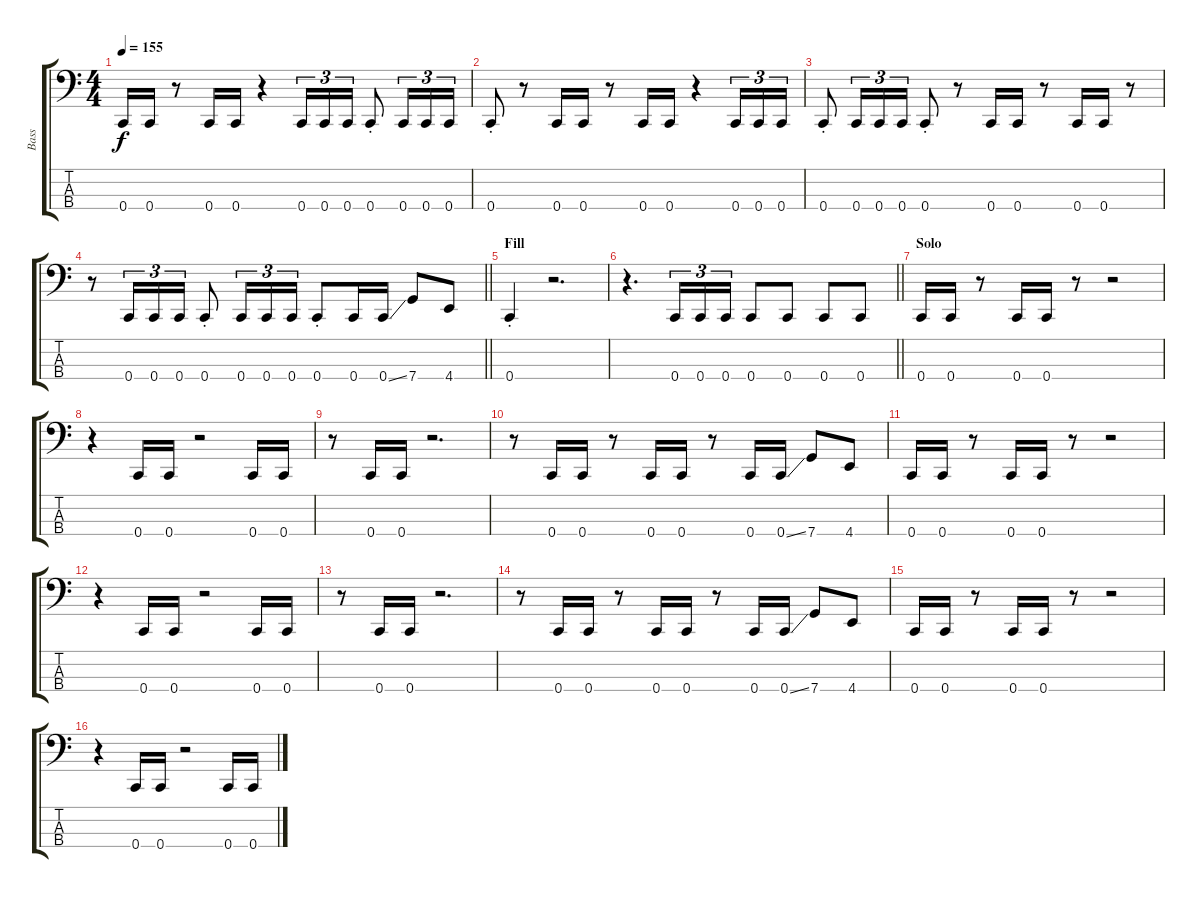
\track ("Bass" "Bass") {instrument electricbasspick}
\staff {score tabs}
\tuning (F2 C2 G1 C1) {hide}
\ts (4 4)
\tempo 155
\clef f4
\ks c
0.4.16{dy f} 0.4.16 r.8 0.4.16 0.4.16 r.4 0.4.16{tu (3 2)} 0.4.16{tu (3 2)} 0.4.16{tu (3 2)} 0.4{st}.8 0.4.16{tu (3 2)} 0.4.16{tu (3 2)} 0.4.16{tu (3 2)} |
0.4{st}.8 r.8 0.4.16 0.4.16 r.8 0.4.16 0.4.16 r.4 0.4.16{tu (3 2)} 0.4.16{tu (3 2)} 0.4.16{tu (3 2)} |
0.4{st}.8 0.4.16{tu (3 2)} 0.4.16{tu (3 2)} 0.4.16{tu (3 2)} 0.4{st}.8 r.8 0.4.16 0.4.16 r.8 0.4.16 0.4.16 r.8 |
\barLineRight lightlight
r.8 0.4.16{tu (3 2)} 0.4.16{tu (3 2)} 0.4.16{tu (3 2)} 0.4{st}.8 0.4.16{tu (3 2)} 0.4.16{tu (3 2)} 0.4.16{tu (3 2)} 0.4{st}.8 0.4.16 0.4{ss}.16 7.4.8 4.4.8 |
\section ("" "Fill")
0.4{st}.4 r.2{d} |
\barLineRight lightlight
r.4{d} 0.4.16{tu (3 2)} 0.4.16{tu (3 2)} 0.4.16{tu (3 2)} 0.4.8 0.4.8 0.4.8 0.4.8 |
\section ("" "Solo")
0.4.16 0.4.16 r.8 0.4.16 0.4.16 r.8 r.2 |
r.4 0.4.16 0.4.16 r.2 0.4.16 0.4.16 |
r.8 0.4.16 0.4.16 r.2{d} |
r.8 0.4.16 0.4.16 r.8 0.4.16 0.4.16 r.8 0.4.16 0.4{ss}.16 7.4.8 4.4.8 |
0.4.16 0.4.16 r.8 0.4.16 0.4.16 r.8 r.2 |
r.4 0.4.16 0.4.16 r.2 0.4.16 0.4.16 |
r.8 0.4.16 0.4.16 r.2{d} |
r.8 0.4.16 0.4.16 r.8 0.4.16 0.4.16 r.8 0.4.16 0.4{ss}.16 7.4.8 4.4.8 |
0.4.16 0.4.16 r.8 0.4.16 0.4.16 r.8 r.2 |
r.4 0.4.16 0.4.16 r.2 0.4.16 0.4.16
